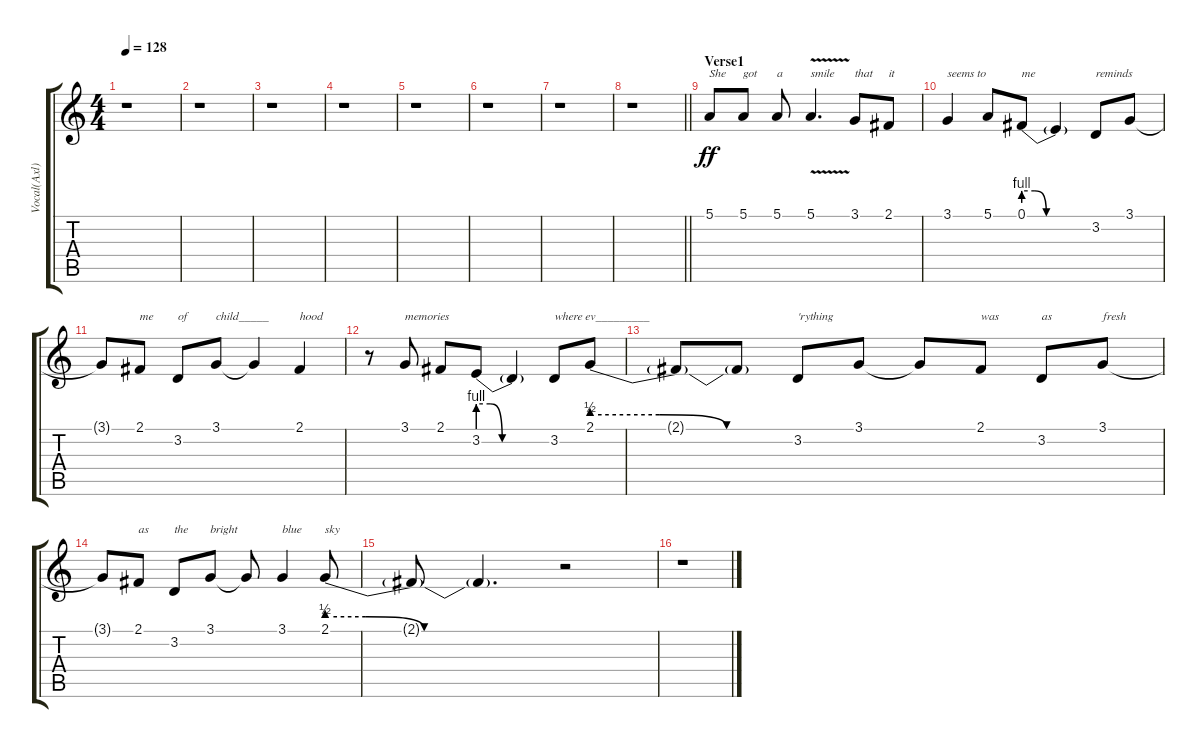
\track ("Vocal(Axl)" "Vocal(Axl)") {instrument lead2sawtooth}
\staff {score tabs}
\tuning (E4 B3 G3 D3 A2 E2) {hide}
\ts (4 4)
\tempo 128
\clef g2
\ks c
r.1{dy ff} |
r.1 |
r.1 |
r.1 |
r.1 |
r.1 |
r.1 |
\barLineRight lightlight
r.1 |
\section ("" "Verse1")
5.1.8{txt "She"} 5.1.8{txt "got"} 5.1.8{txt "a"} 5.1{v}.4{d txt "smile"} 3.1.8{txt "that"} 2.1.8{txt "it"} |
3.1.4{txt "seems to"} 5.1.8 0.1{be (custom 0 4 10 4 20 0 40 0 60 0)}.8{txt "me"} 0.1{t}.4 3.2.8{txt "reminds"} 3.1.8 |
3.1{t}.8 2.1.8{txt "me"} 3.2.8{txt "of"} 3.1.8{txt "child_____"} 3.1{t}.4 2.1.4{txt "hood"} |
r.8 3.1.8{txt "memories"} 2.1.8 3.2{be (custom 0 4 10 4 20 0 40 0 60 0)}.8 3.2{t}.4 3.2.8{txt "where ev_________"} 2.1{be (custom 0 2 20 2 40 0 60 0)}.8 |
2.1{t}.8 2.1{t}.8 3.2.8{txt "'rything"} 3.1.8 3.1{t}.8 2.1.8{txt "was"} 3.2.8{txt "as"} 3.1.8{txt "fresh"} |
3.1{t}.8 2.1.8{txt "as"} 3.2.8{txt "the"} 3.1.8{txt "bright"} 3.1{t}.8 3.1.4{txt "blue"} 2.1{be (custom 0 2 10 2 25 0 40 0 60 0)}.8{txt "sky"} |
2.1{t}.8 2.1{t}.4{d} r.2 |
r.1
